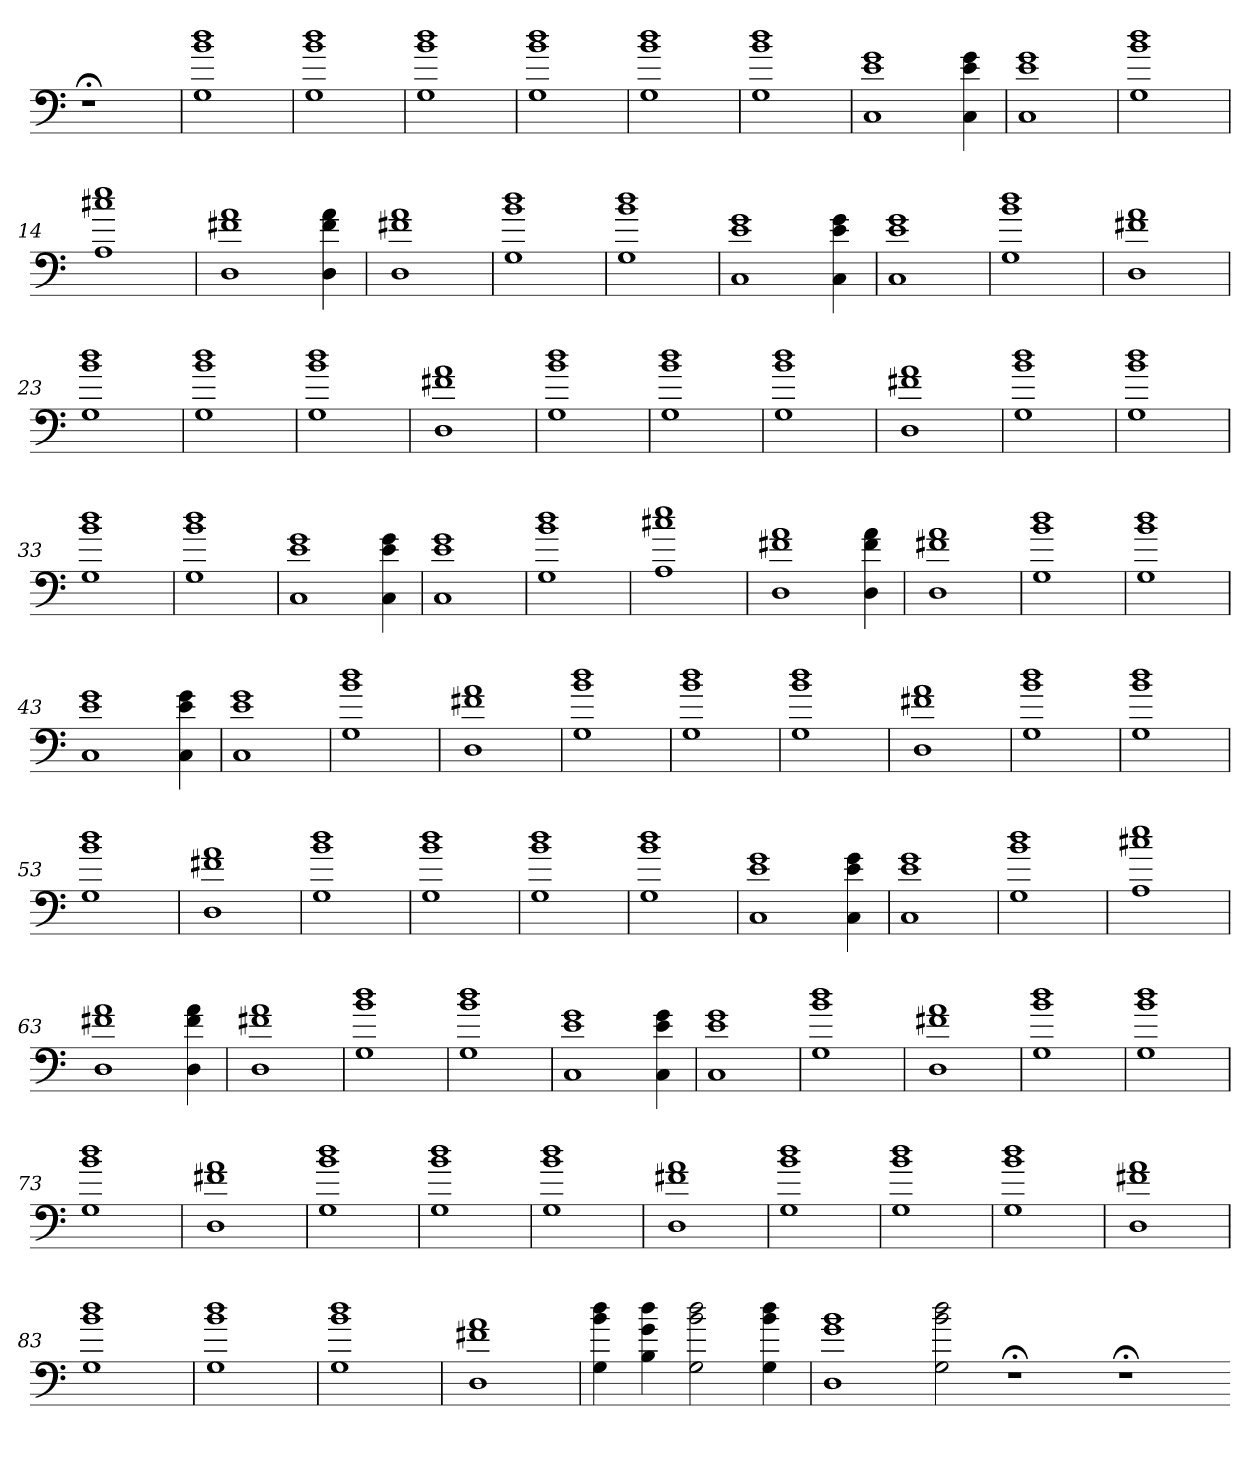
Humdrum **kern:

**kern
*part1
*staff1
=
1r;<
=1
1r
=2
1r
=3
1r
=4
1r
=5
1G 1b 1dd
=6
1G 1b 1dd
=7
1G 1b 1dd
=8
1G 1b 1dd
=9
1G 1b 1dd
=10
1G 1b 1dd
=11
1C 1e 1g
4C 4e 4g
=12
1C 1e 1g
=13
1G 1b 1dd
=14
1A 1cc#X 1ee
=15
1D 1f#X 1a
4D 4f# 4a
=16
1D 1f#X 1a
=17
1G 1b 1dd
=18
1G 1b 1dd
=19
1C 1e 1g
4C 4e 4g
=20
1C 1e 1g
=21
1G 1b 1dd
=22
1D 1f#X 1a
=23
1G 1b 1dd
=24
1G 1b 1dd
=25
1G 1b 1dd
=26
1D 1f#X 1a
=27
1G 1b 1dd
=28
1G 1b 1dd
=29
1G 1b 1dd
=30
1D 1f#X 1a
=31
1G 1b 1dd
=32
1G 1b 1dd
=33
1G 1b 1dd
=34
1G 1b 1dd
=35
1C 1e 1g
4C 4e 4g
=36
1C 1e 1g
=37
1G 1b 1dd
=38
1A 1cc#X 1ee
=39
1D 1f#X 1a
4D 4f# 4a
=40
1D 1f#X 1a
=41
1G 1b 1dd
=42
1G 1b 1dd
=43
1C 1e 1g
4C 4e 4g
=44
1C 1e 1g
=45
1G 1b 1dd
=46
1D 1f#X 1a
=47
1G 1b 1dd
=48
1G 1b 1dd
=49
1G 1b 1dd
=50
1D 1f#X 1a
=51
1G 1b 1dd
=52
1G 1b 1dd
=53
1G 1b 1dd
=54
1D 1f#X 1a
=55
1G 1b 1dd
=56
1G 1b 1dd
=57
1G 1b 1dd
=58
1G 1b 1dd
=59
1C 1e 1g
4C 4e 4g
=60
1C 1e 1g
=61
1G 1b 1dd
=62
1A 1cc#X 1ee
=63
1D 1f#X 1a
4D 4f# 4a
=64
1D 1f#X 1a
=65
1G 1b 1dd
=66
1G 1b 1dd
=67
1C 1e 1g
4C 4e 4g
=68
1C 1e 1g
=69
1G 1b 1dd
=70
1D 1f#X 1a
=71
1G 1b 1dd
=72
1G 1b 1dd
=73
1G 1b 1dd
=74
1D 1f#X 1a
=75
1G 1b 1dd
=76
1G 1b 1dd
=77
1G 1b 1dd
=78
1D 1f#X 1a
=79
1G 1b 1dd
=80
1G 1b 1dd
=81
1G 1b 1dd
=82
1D 1f#X 1a
=83
1G 1b 1dd
=84
1G 1b 1dd
=85
1G 1b 1dd
=86
1D 1f#X 1a
=87
4G 4b 4dd
4B 4g 4dd
2G 2b 2dd
4G 4b 4dd
=88
1D 1g 1b
2G 2b 2dd
1r;<
1r;<
=-
*-
